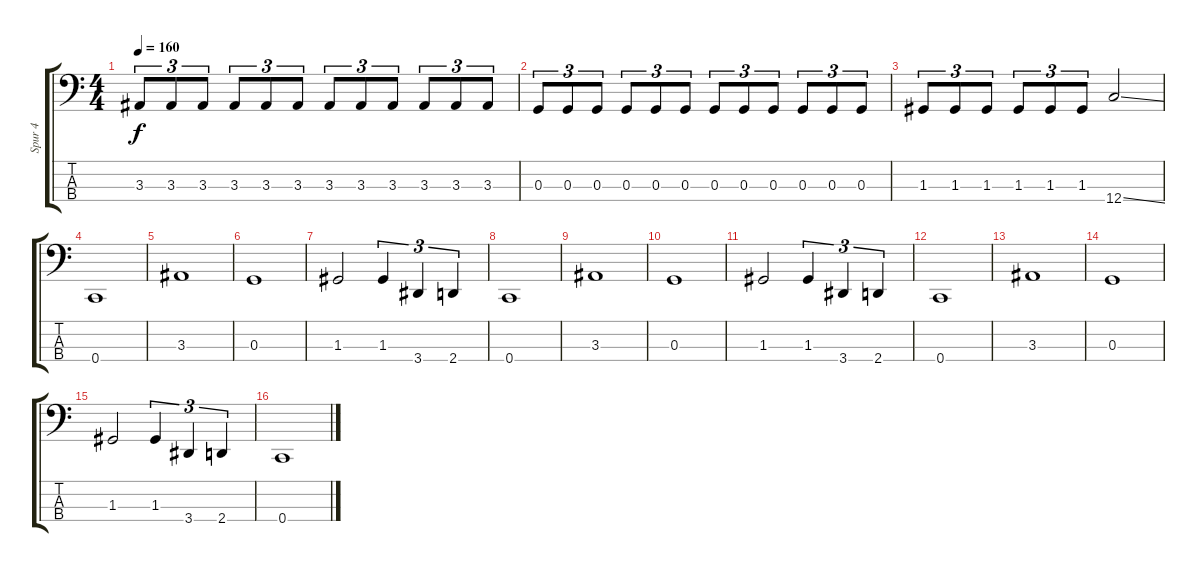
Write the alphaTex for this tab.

\track ("Spur 4" "Spur 4") {instrument electricbassfinger}
\staff {score tabs}
\tuning (F2 C2 G1 C1) {hide}
\ts (4 4)
\tempo 160
\clef f4
\ks c
3.3.8{tu (3 2) dy f} 3.3.8{tu (3 2)} 3.3.8{tu (3 2)} 3.3.8{tu (3 2)} 3.3.8{tu (3 2)} 3.3.8{tu (3 2)} 3.3.8{tu (3 2)} 3.3.8{tu (3 2)} 3.3.8{tu (3 2)} 3.3.8{tu (3 2)} 3.3.8{tu (3 2)} 3.3.8{tu (3 2)} |
0.3.8{tu (3 2)} 0.3.8{tu (3 2)} 0.3.8{tu (3 2)} 0.3.8{tu (3 2)} 0.3.8{tu (3 2)} 0.3.8{tu (3 2)} 0.3.8{tu (3 2)} 0.3.8{tu (3 2)} 0.3.8{tu (3 2)} 0.3.8{tu (3 2)} 0.3.8{tu (3 2)} 0.3.8{tu (3 2)} |
1.3.8{tu (3 2)} 1.3.8{tu (3 2)} 1.3.8{tu (3 2)} 1.3.8{tu (3 2)} 1.3.8{tu (3 2)} 1.3.8{tu (3 2)} 12.4{ss}.2 |
0.4.1 |
3.3.1 |
0.3.1 |
1.3.2 1.3.4{tu (3 2)} 3.4.4{tu (3 2)} 2.4.4{tu (3 2)} |
0.4.1 |
3.3.1 |
0.3.1 |
1.3.2 1.3.4{tu (3 2)} 3.4.4{tu (3 2)} 2.4.4{tu (3 2)} |
0.4.1 |
3.3.1 |
0.3.1 |
1.3.2 1.3.4{tu (3 2)} 3.4.4{tu (3 2)} 2.4.4{tu (3 2)} |
0.4.1
